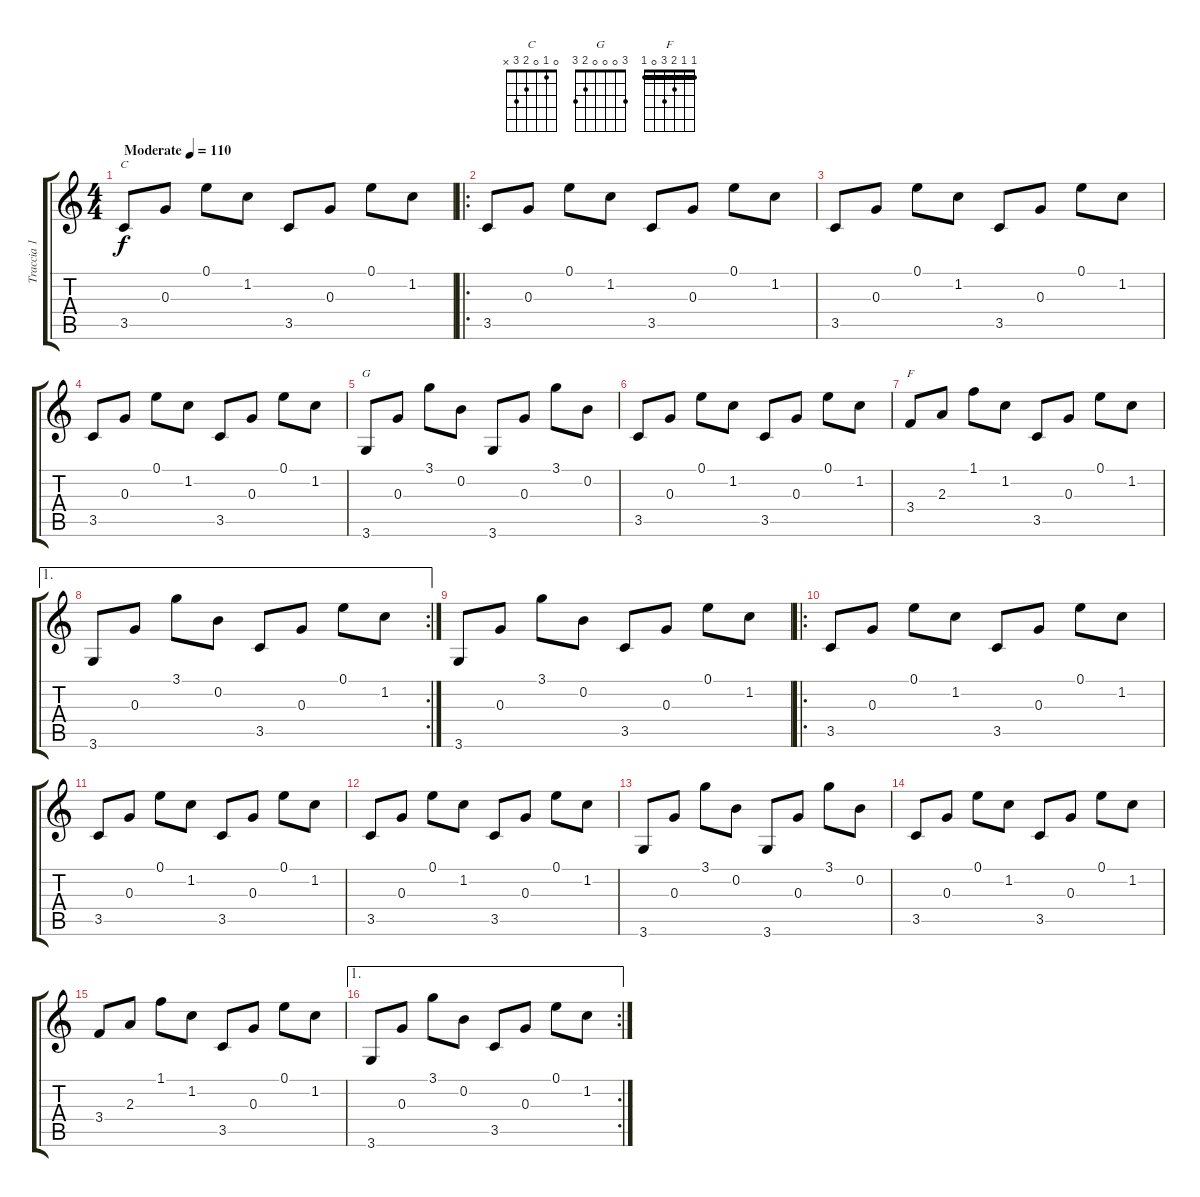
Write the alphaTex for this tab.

\track ("Traccia 1" "Traccia 1") {instrument acousticguitarsteel}
\staff {score tabs}
\tuning (E4 B3 G3 D3 A2 E2) {hide}
\chord ("C" 0 1 0 2 3 x)
\chord ("G" 3 0 0 0 2 3)
\chord ("F" 1 1 2 3 0 1) {barre 1}
\ts (4 4)
\tempo (110 "Moderate")
\clef g2
\ks c
3.5.8{ch "C" dy f instrument acousticguitarsteel} 0.3.8 0.1.8 1.2.8 3.5.8 0.3.8 0.1.8 1.2.8 |
\ro
3.5.8 0.3.8 0.1.8 1.2.8 3.5.8 0.3.8 0.1.8 1.2.8 |
3.5.8 0.3.8 0.1.8 1.2.8 3.5.8 0.3.8 0.1.8 1.2.8 |
3.5.8 0.3.8 0.1.8 1.2.8 3.5.8 0.3.8 0.1.8 1.2.8 |
3.6.8{ch "G"} 0.3.8 3.1.8 0.2.8 3.6.8 0.3.8 3.1.8 0.2.8 |
3.5.8 0.3.8 0.1.8 1.2.8 3.5.8 0.3.8 0.1.8 1.2.8 |
3.4.8{ch "F"} 2.3.8 1.1.8 1.2.8 3.5.8 0.3.8 0.1.8 1.2.8 |
\ae 1
\rc 2
3.6.8 0.3.8 3.1.8 0.2.8 3.5.8 0.3.8 0.1.8 1.2.8 |
3.6.8 0.3.8 3.1.8 0.2.8 3.5.8 0.3.8 0.1.8 1.2.8 |
\ro
3.5.8 0.3.8 0.1.8 1.2.8 3.5.8 0.3.8 0.1.8 1.2.8 |
3.5.8 0.3.8 0.1.8 1.2.8 3.5.8 0.3.8 0.1.8 1.2.8 |
3.5.8 0.3.8 0.1.8 1.2.8 3.5.8 0.3.8 0.1.8 1.2.8 |
3.6.8 0.3.8 3.1.8 0.2.8 3.6.8 0.3.8 3.1.8 0.2.8 |
3.5.8 0.3.8 0.1.8 1.2.8 3.5.8 0.3.8 0.1.8 1.2.8 |
3.4.8 2.3.8 1.1.8 1.2.8 3.5.8 0.3.8 0.1.8 1.2.8 |
\ae 1
\rc 2
3.6.8 0.3.8 3.1.8 0.2.8 3.5.8 0.3.8 0.1.8 1.2.8
